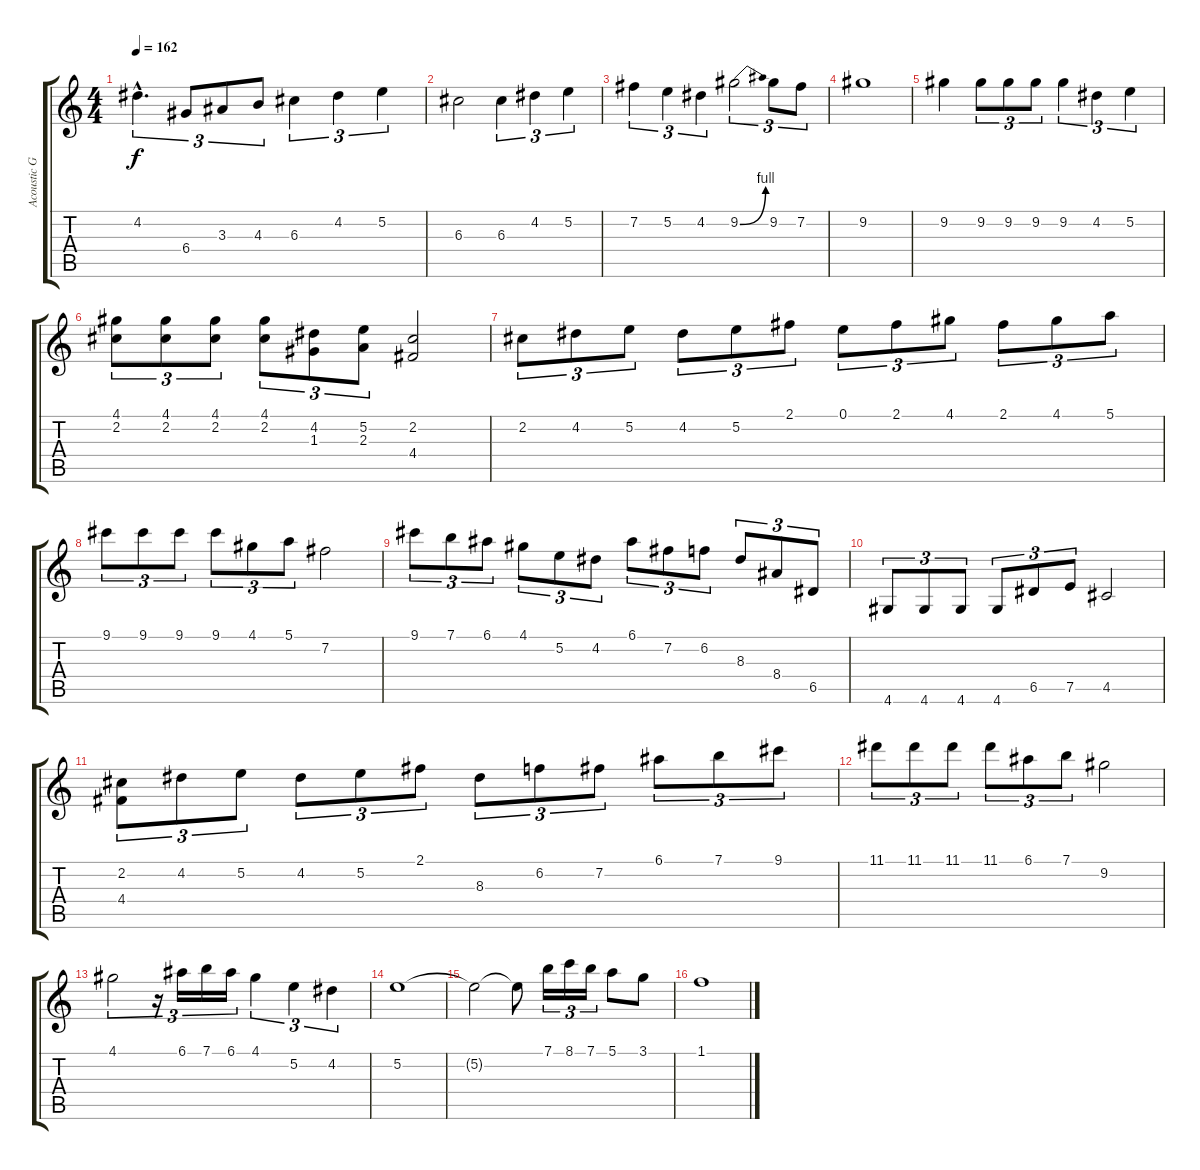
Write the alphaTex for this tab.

\track ("Acoustic Guitar I" "Acoustic G") {instrument acousticguitarsteel}
\staff {score tabs}
\tuning (E4 B3 G3 D3 A2 E2) {hide}
\ts (4 4)
\tempo 162
\clef g2
\ks c
4.2{hac}.4{d tu (3 2) dy f} 6.4.8{tu (3 2)} 3.3.8{tu (3 2)} 4.3.8{tu (3 2)} 6.3.4{tu (3 2)} 4.2.4{tu (3 2)} 5.2.4{tu (3 2)} |
6.3.2 6.3.4{tu (3 2)} 4.2.4{tu (3 2)} 5.2.4{tu (3 2)} |
7.2.4{tu (3 2)} 5.2.4{tu (3 2)} 4.2.4{tu (3 2)} 9.2{be (bend 0 0 60 4)}.2{tu (3 2)} 9.2.8{tu (3 2)} 7.2.8{tu (3 2)} |
9.2.1 |
9.2.4 9.2.8{tu (3 2)} 9.2.8{tu (3 2)} 9.2.8{tu (3 2)} 9.2.4{tu (3 2)} 4.2.4{tu (3 2)} 5.2.4{tu (3 2)} |
(4.1 2.2).8{tu (3 2)} (4.1 2.2).8{tu (3 2)} (4.1 2.2).8{tu (3 2)} (4.1 2.2).8{tu (3 2)} (4.2 1.3).8{tu (3 2)} (5.2 2.3).8{tu (3 2)} (2.2 4.4).2 |
2.2.8{tu (3 2)} 4.2.8{tu (3 2)} 5.2.8{tu (3 2)} 4.2.8{tu (3 2)} 5.2.8{tu (3 2)} 2.1.8{tu (3 2)} 0.1.8{tu (3 2)} 2.1.8{tu (3 2)} 4.1.8{tu (3 2)} 2.1.8{tu (3 2)} 4.1.8{tu (3 2)} 5.1.8{tu (3 2)} |
9.1.8{tu (3 2)} 9.1.8{tu (3 2)} 9.1.8{tu (3 2)} 9.1.8{tu (3 2)} 4.1.8{tu (3 2)} 5.1.8{tu (3 2)} 7.2.2 |
9.1.8{tu (3 2)} 7.1.8{tu (3 2)} 6.1.8{tu (3 2)} 4.1.8{tu (3 2)} 5.2.8{tu (3 2)} 4.2.8{tu (3 2)} 6.1.8{tu (3 2)} 7.2.8{tu (3 2)} 6.2.8{tu (3 2)} 8.3.8{tu (3 2)} 8.4.8{tu (3 2)} 6.5.8{tu (3 2)} |
4.6.8{tu (3 2)} 4.6.8{tu (3 2)} 4.6.8{tu (3 2)} 4.6.8{tu (3 2)} 6.5.8{tu (3 2)} 7.5.8{tu (3 2)} 4.5.2 |
(2.2 4.4).8{tu (3 2)} 4.2.8{tu (3 2)} 5.2.8{tu (3 2)} 4.2.8{tu (3 2)} 5.2.8{tu (3 2)} 2.1.8{tu (3 2)} 8.3.8{tu (3 2)} 6.2.8{tu (3 2)} 7.2.8{tu (3 2)} 6.1.8{tu (3 2)} 7.1.8{tu (3 2)} 9.1.8{tu (3 2)} |
11.1.8{tu (3 2)} 11.1.8{tu (3 2)} 11.1.8{tu (3 2)} 11.1.8{tu (3 2)} 6.1.8{tu (3 2)} 7.1.8{tu (3 2)} 9.2.2 |
4.1.2{tu (3 2)} r.16{tu (3 2)} 6.1.16{tu (3 2)} 7.1.16{tu (3 2)} 6.1.16{tu (3 2)} 4.1.4{tu (3 2)} 5.2.4{tu (3 2)} 4.2.4{tu (3 2)} |
5.2.1 |
5.2{t}.2 5.2{t}.8 7.1.16{tu (3 2)} 8.1.16{tu (3 2)} 7.1.16{tu (3 2)} 5.1.8 3.1.8 |
1.1.1
